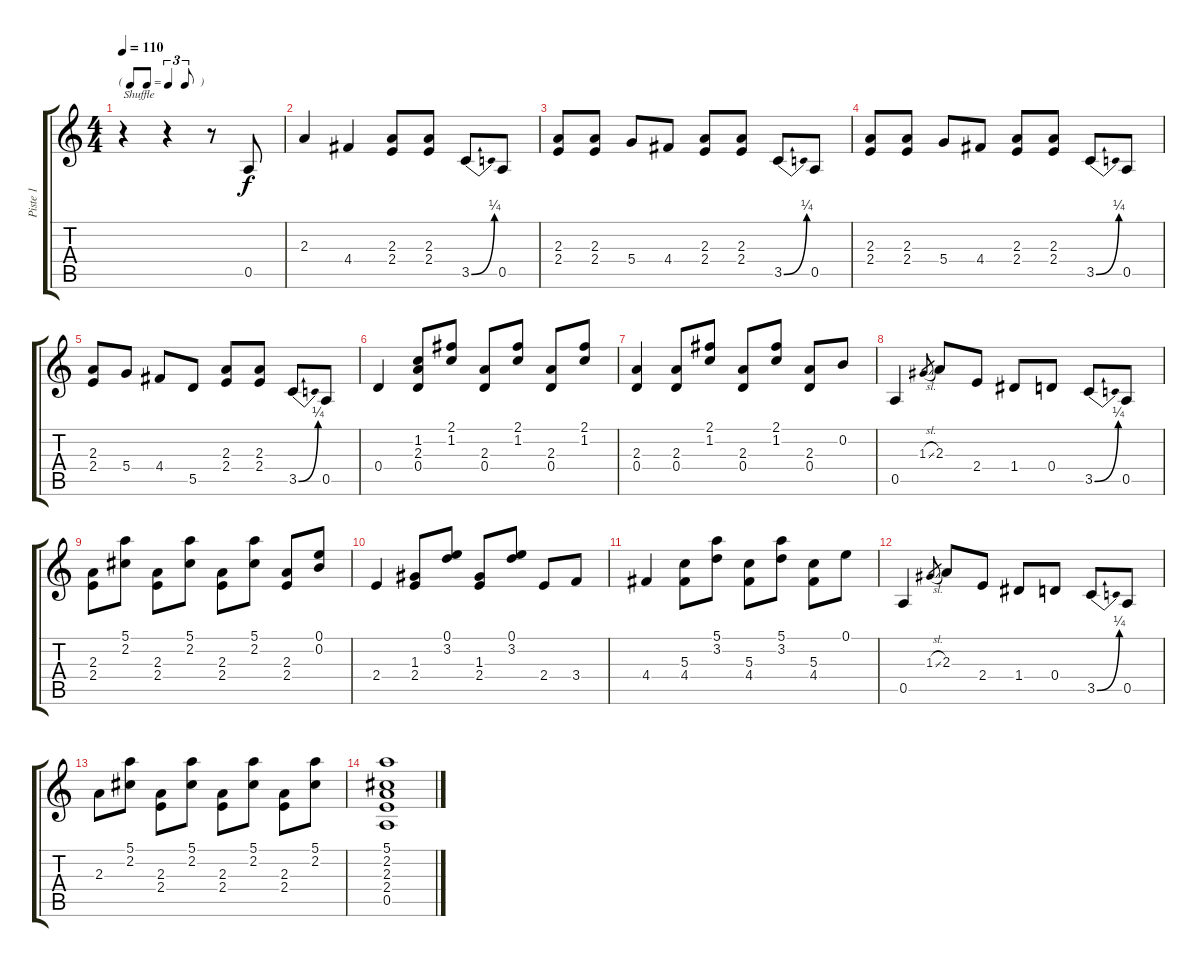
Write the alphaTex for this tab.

\track ("Piste 1" "Piste 1") {instrument acousticguitarsteel}
\staff {score tabs}
\tuning (E4 B3 G3 D3 A2 E2) {hide}
\ts (4 4)
\tf triplet8th
\tempo 110
\clef g2
\ks c
r.4{txt "Shuffle" dy f instrument acousticguitarsteel} r.4 r.8 0.5.8 |
2.3.4 4.4.4 (2.3 2.4).8 (2.3 2.4).8 3.5{be (bend 0 0 60 1)}.8 0.5.8 |
(2.3 2.4).8 (2.3 2.4).8 5.4.8 4.4.8 (2.3 2.4).8 (2.3 2.4).8 3.5{be (bend 0 0 60 1)}.8 0.5.8 |
(2.3 2.4).8 (2.3 2.4).8 5.4.8 4.4.8 (2.3 2.4).8 (2.3 2.4).8 3.5{be (bend 0 0 60 1)}.8 0.5.8 |
(2.3 2.4).8 5.4.8 4.4.8 5.5.8 (2.3 2.4).8 (2.3 2.4).8 3.5{be (bend 0 0 60 1)}.8 0.5.8 |
0.4.4 (1.2 2.3 0.4).8 (2.1 1.2).8 (2.3 0.4).8 (2.1 1.2).8 (2.3 0.4).8 (2.1 1.2).8 |
(2.3 0.4).4 (2.3 0.4).8 (2.1 1.2).8 (2.3 0.4).8 (2.1 1.2).8 (2.3 0.4).8 0.2.8 |
0.5.4 1.3{sl}.8{gr} 2.3.8 2.4.8 1.4.8 0.4.8 3.5{be (bend 0 0 60 1)}.8 0.5.8 |
(2.3 2.4).8 (5.1 2.2).8 (2.3 2.4).8 (5.1 2.2).8 (2.3 2.4).8 (5.1 2.2).8 (2.3 2.4).8 (0.1 0.2).8 |
2.4.4 (1.3 2.4).8 (0.1 3.2).8 (1.3 2.4).8 (0.1 3.2).8 2.4.8 3.4.8 |
4.4.4 (5.3 4.4).8 (5.1 3.2).8 (5.3 4.4).8 (5.1 3.2).8 (5.3 4.4).8 0.1.8 |
0.5.4 1.3{sl}.8{gr} 2.3.8 2.4.8 1.4.8 0.4.8 3.5{be (bend 0 0 60 1)}.8 0.5.8 |
2.3.8 (5.1 2.2).8 (2.3 2.4).8 (5.1 2.2).8 (2.3 2.4).8 (5.1 2.2).8 (2.3 2.4).8 (5.1 2.2).8 |
(5.1 2.2 2.3 2.4 0.5).1
